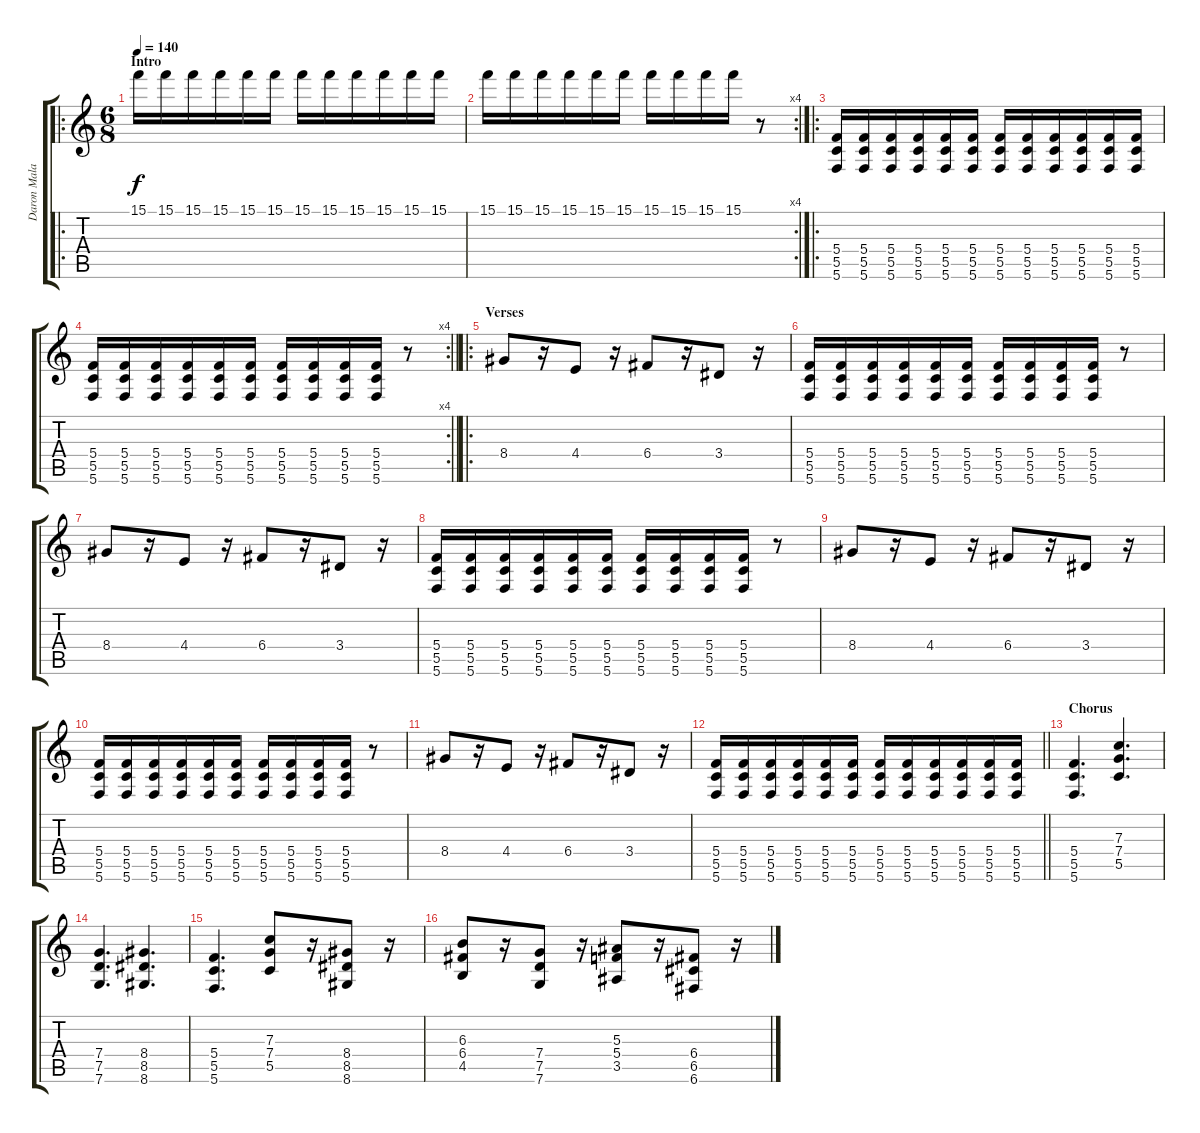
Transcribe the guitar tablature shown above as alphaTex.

\track ("Daron Malakian" "Daron Mala") {instrument distortionguitar}
\staff {score tabs}
\tuning (D4 A3 F3 C3 G2 C2) {hide}
\ro
\ts (6 8)
\section ("" "Intro")
\tempo 140
\clef g2
\ks c
15.1.16{dy f instrument distortionguitar} 15.1.16 15.1.16 15.1.16 15.1.16 15.1.16 15.1.16 15.1.16 15.1.16 15.1.16 15.1.16 15.1.16 |
\rc 4
15.1.16 15.1.16 15.1.16 15.1.16 15.1.16 15.1.16 15.1.16 15.1.16 15.1.16 15.1.16 r.8 |
\ro
(5.4 5.5 5.6).16 (5.4 5.5 5.6).16 (5.4 5.5 5.6).16 (5.4 5.5 5.6).16 (5.4 5.5 5.6).16 (5.4 5.5 5.6).16 (5.4 5.5 5.6).16 (5.4 5.5 5.6).16 (5.4 5.5 5.6).16 (5.4 5.5 5.6).16 (5.4 5.5 5.6).16 (5.4 5.5 5.6).16 |
\rc 4
\barLineRight lightlight
(5.4 5.5 5.6).16 (5.4 5.5 5.6).16 (5.4 5.5 5.6).16 (5.4 5.5 5.6).16 (5.4 5.5 5.6).16 (5.4 5.5 5.6).16 (5.4 5.5 5.6).16 (5.4 5.5 5.6).16 (5.4 5.5 5.6).16 (5.4 5.5 5.6).16 r.8 |
\ro
\section ("" "Verses")
8.4.8 r.16 4.4.8 r.16 6.4.8 r.16 3.4.8 r.16 |
(5.4 5.5 5.6).16 (5.4 5.5 5.6).16 (5.4 5.5 5.6).16 (5.4 5.5 5.6).16 (5.4 5.5 5.6).16 (5.4 5.5 5.6).16 (5.4 5.5 5.6).16 (5.4 5.5 5.6).16 (5.4 5.5 5.6).16 (5.4 5.5 5.6).16 r.8 |
8.4.8 r.16 4.4.8 r.16 6.4.8 r.16 3.4.8 r.16 |
(5.4 5.5 5.6).16 (5.4 5.5 5.6).16 (5.4 5.5 5.6).16 (5.4 5.5 5.6).16 (5.4 5.5 5.6).16 (5.4 5.5 5.6).16 (5.4 5.5 5.6).16 (5.4 5.5 5.6).16 (5.4 5.5 5.6).16 (5.4 5.5 5.6).16 r.8 |
8.4.8 r.16 4.4.8 r.16 6.4.8 r.16 3.4.8 r.16 |
(5.4 5.5 5.6).16 (5.4 5.5 5.6).16 (5.4 5.5 5.6).16 (5.4 5.5 5.6).16 (5.4 5.5 5.6).16 (5.4 5.5 5.6).16 (5.4 5.5 5.6).16 (5.4 5.5 5.6).16 (5.4 5.5 5.6).16 (5.4 5.5 5.6).16 r.8 |
8.4.8 r.16 4.4.8 r.16 6.4.8 r.16 3.4.8 r.16 |
\barLineRight lightlight
(5.4 5.5 5.6).16 (5.4 5.5 5.6).16 (5.4 5.5 5.6).16 (5.4 5.5 5.6).16 (5.4 5.5 5.6).16 (5.4 5.5 5.6).16 (5.4 5.5 5.6).16 (5.4 5.5 5.6).16 (5.4 5.5 5.6).16 (5.4 5.5 5.6).16 (5.4 5.5 5.6).16 (5.4 5.5 5.6).16 |
\section ("" "Chorus")
(5.4 5.5 5.6).4{d} (7.3 7.4 5.5).4{d} |
(7.4 7.5 7.6).4{d} (8.4 8.5 8.6).4{d} |
(5.4 5.5 5.6).4{d} (7.3 7.4 5.5).8 r.16 (8.4 8.5 8.6).8 r.16 |
(6.3 6.4 4.5).8 r.16 (7.4 7.5 7.6).8 r.16 (5.3 5.4 3.5).8 r.16 (6.4 6.5 6.6).8 r.16
